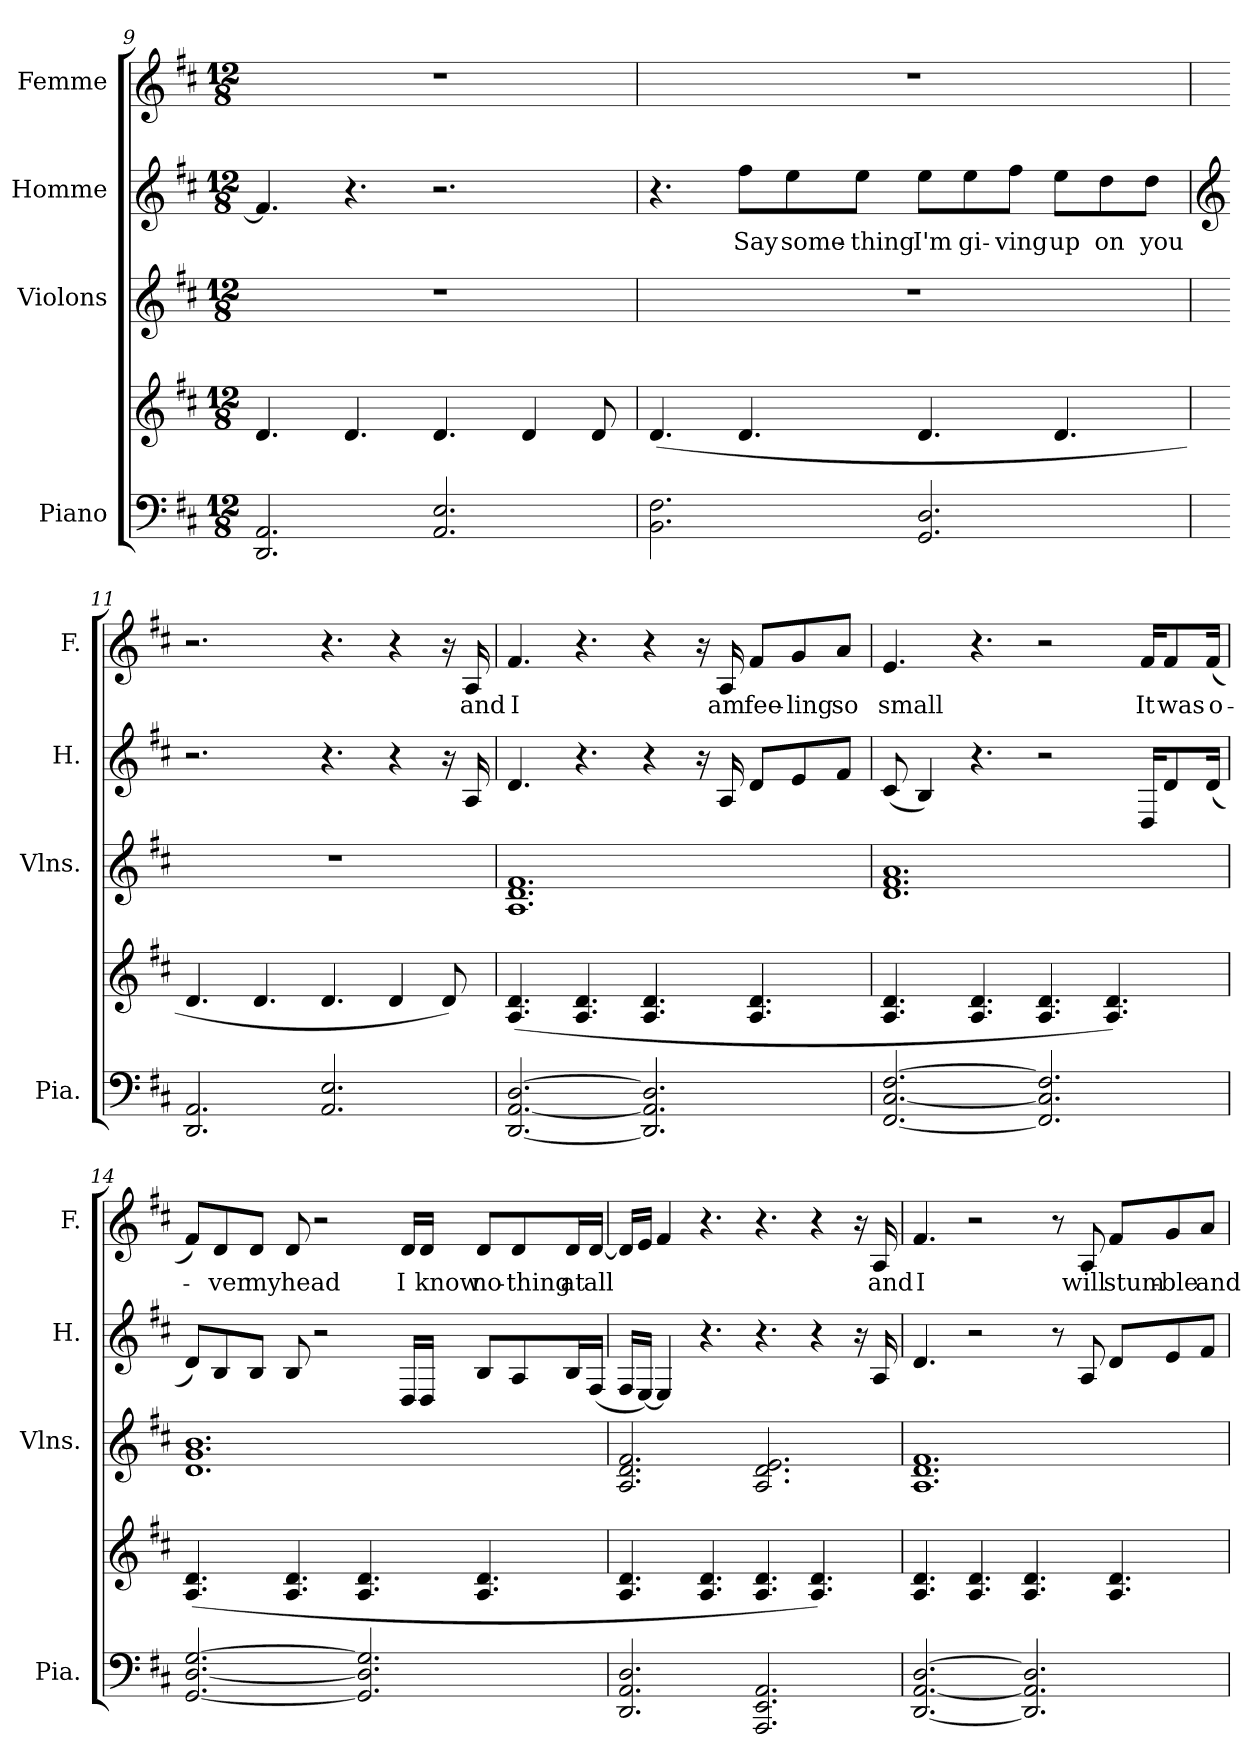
**kern	**kern	**kern	**kern	**text	**kern	**text
*part4	*part4	*part3	*part2	*part2	*part1	*part1
*staff5	*staff4	*staff3	*staff2	*staff2	*staff1	*staff1
*I"Piano	*	*I"Violons	*I"Homme	*	*I"Femme	*
*I'Pia.	*	*I'Vlns.	*I'H.	*	*I'F.	*
*clefF4	*clefG2	*clefG2	*clefG2	*	*clefG2	*
*k[f#c#]	*k[f#c#]	*k[f#c#]	*k[f#c#]	*	*k[f#c#]	*
*M12/8	*M12/8	*M12/8	*M12/8	*	*M12/8	*
=9	=9	=9	=9	=9	=9	=9
2.DD/ 2.AA/	4.d/	1.r	4.f#/]	.	1.r	.
.	4.d/	.	4.r	.	.	.
2.AA/ 2.E/	4.d/	.	2.r	.	.	.
.	4d/	.	.	.	.	.
.	8d/	.	.	.	.	.
!!LO:LB:g=z
=10	=10	=10	=10	=10	=10	=10
2.BB\ 2.F#\	(4.d/	1.r	4.r	.	1.r	.
.	4.d/	.	8ff#\L	Say	.	.
.	.	.	8ee\	some-	.	.
.	.	.	8ee\J	-thing	.	.
2.GG/ 2.D/	4.d/	.	8ee\L	I'm	.	.
.	.	.	8ee\	gi-	.	.
.	.	.	8ff#\J	-ving	.	.
.	4.d/	.	8ee\L	up	.	.
.	.	.	8dd\	on	.	.
.	.	.	8dd\J	you	.	.
=11	=11	=11	=11	=11	=11	=11
*	*	*	*clefG2	*	*	*
2.DD/ 2.AA/	4.d/	1.r	2.r	.	2.r	.
.	4.d/	.	.	.	.	.
2.AA/ 2.E/	4.d/	.	4.r	.	4.r	.
.	4d/	.	4r	.	4r	.
.	8d/)	.	16r	.	16r	.
.	.	.	16A/	.	16A/	and
=12	=12	=12	=12	=12	=12	=12
[2.DD/ [2.AA/ [2.D/	(4.A/ 4.d/	1.A 1.d 1.f#	4.d/	.	4.f#/	I
.	4.A/ 4.d/	.	4.r	.	4.r	.
2.DD/] 2.AA/] 2.D/]	4.A/ 4.d/	.	4r	.	4r	.
.	.	.	16r	.	16r	.
.	.	.	16A/	.	16A/	am
.	4.A/ 4.d/	.	8d/L	.	8f#/L	fee-
.	.	.	8e/	.	8g/	-ling
.	.	.	8f#/J	.	8a/J	so
=13	=13	=13	=13	=13	=13	=13
[2.FF#/ [2.C#/ [2.F#/	4.A/ 4.d/	1.d 1.f# 1.a	(8c#/	.	4.e/	small
.	.	.	4B/)	.	.	.
.	4.A/ 4.d/	.	4.r	.	4.r	.
2.FF#/] 2.C#/] 2.F#/]	4.A/ 4.d/	.	2r	.	2r	.
.	4.A/ 4.d/)	.	.	.	.	.
.	.	.	16D/KL	.	16f#/KL	It
.	.	.	8d/	.	8f#/	was
.	.	.	(16d/Jk	.	(16f#/Jk	o-
!!LO:PB:g=z
=14	=14	=14	=14	=14	=14	=14
[2.GG/ [2.D/ [2.G/	(4.A/ 4.d/	1.d 1.g 1.b	8d/L)	.	8f#/L)	.
.	.	.	8B/	.	8d/	-ver
.	.	.	8B/J	.	8d/J	my
.	4.A/ 4.d/	.	8B/	.	8d/	head
.	.	.	2r	.	2r	.
2.GG/] 2.D/] 2.G/]	4.A/ 4.d/	.	.	.	.	.
.	.	.	16D/LL	.	16d/LL	I
.	.	.	16D/JJ	.	16d/JJ	know
.	4.A/ 4.d/	.	8B/L	.	8d/L	no-
.	.	.	8A/	.	8d/	-thing
.	.	.	16B/L	.	16d/L	at
.	.	.	(16F#/JJ	.	[16d/JJ	all
=15	=15	=15	=15	=15	=15	=15
2.DD/ 2.AA/ 2.D/	4.A/ 4.d/	2.A/ 2.d/ 2.f#/	16F#/LL	.	16d/LL]	.
.	.	.	[16E/JJ)	.	16e/JJ	.
.	.	.	4E/]	.	4f#/	.
.	4.A/ 4.d/	.	4.r	.	4.r	.
2.AAA/ 2.EE/ 2.AA/	4.A/ 4.d/	2.A/ 2.d/ 2.e/	4.r	.	4.r	.
.	4.A/ 4.d/)	.	4r	.	4r	.
.	.	.	16r	.	16r	.
.	.	.	16A/	.	16A/	and
=16	=16	=16	=16	=16	=16	=16
[2.DD/ [2.AA/ [2.D/	4.A/ 4.d/	1.A 1.d 1.f#	4.d/	.	4.f#/	I
.	4.A/ 4.d/	.	2r	.	2r	.
2.DD/] 2.AA/] 2.D/]	4.A/ 4.d/	.	.	.	.	.
.	.	.	8r	.	8r	.
.	.	.	8A/	.	8A/	will
.	4.A/ 4.d/	.	8d/L	.	8f#/L	stum-
.	.	.	8e/	.	8g/	-ble
.	.	.	8f#/J	.	8a/J	and
=	=	=	=	=	=	=
*-	*-	*-	*-	*-	*-	*-
